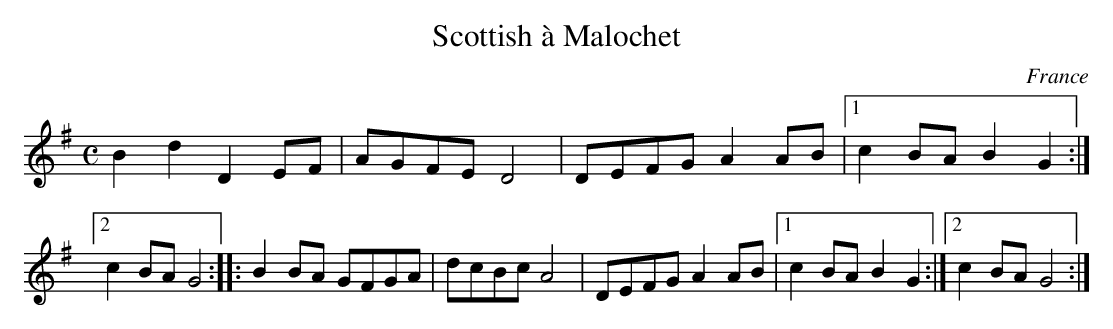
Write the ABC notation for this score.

X:1
T:Scottish à Malochet
M:C
O:France
K:G
B2d2D2EF|AGFED4|DEFGA2AB\
|1 c2BAB2G2:|2 c2BAG4:|\
|:B2BA GFGA|dcBcA4|DEFG A2AB\
|1c2BAB2G2:|2 c2BAG4:|
